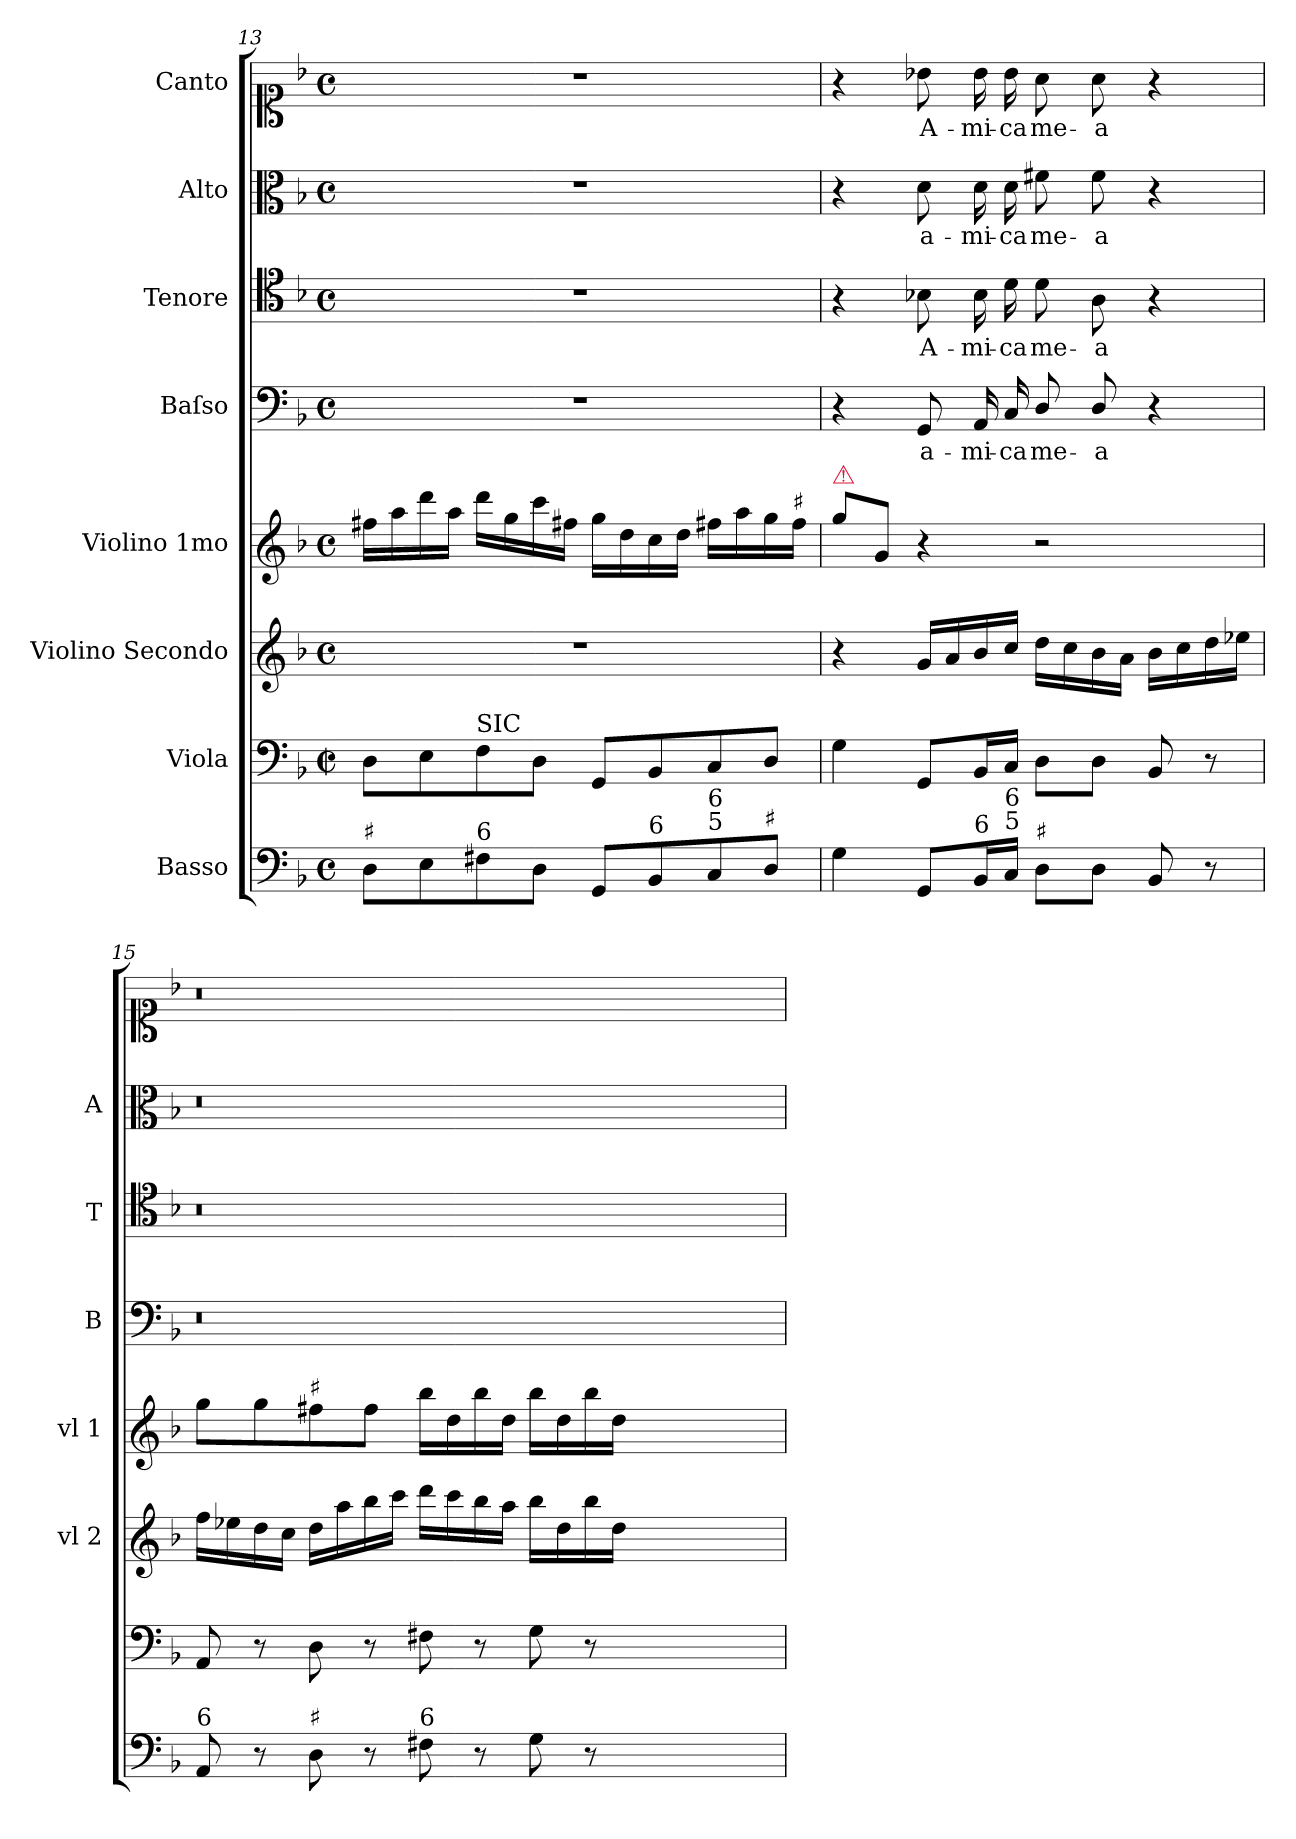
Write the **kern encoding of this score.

**kern	**kern	**kern	**kern	**kern	**text	**kern	**text	**kern	**text	**kern	**text
*part8	*part7	*part6	*part5	*part4	*part4	*part3	*part3	*part2	*part2	*part1	*part1
*staff8	*staff7	*staff6	*staff5	*staff4	*staff4	*staff3	*staff3	*staff2	*staff2	*staff1	*staff1
*I"Basso	*I"Viola	*I"Violino Secondo	*I"Violino 1mo	*I"Baſso	*	*I"Tenore	*	*I"Alto	*	*I"Canto	*
*	*	*I'vl 2	*I'vl 1	*I'B	*	*I'T	*	*I'A	*	*	*
*clefF4	*clefF4	*clefG2	*clefG2	*clefF4	*	*clefC4	*	*clefC3	*	*clefC1	*
*k[b-]	*k[b-]	*k[b-]	*k[b-]	*k[b-]	*	*k[b-]	*	*k[b-]	*	*k[b-]	*
*M4/4	*M4/4	*M4/4	*M4/4	*M4/4	*	*M4/4	*	*M4/4	*	*M4/4	*
*met(c)	*met(c|)	*met(c)	*met(c)	*met(c)	*	*met(c)	*	*met(c)	*	*met(c)	*
=13	=13	=13	=13	=13	=13	=13	=13	=13	=13	=13	=13
!LO:TX:a:t=♯	!	!	!	!	!	!	!	!	!	!	!
8D\L	8D\L	1r	16ff#X\LL	1r	.	1r	.	1r	.	1r	.
.	.	.	16aa\	.	.	.	.	.	.	.	.
8E\	8E\	.	16ddd\	.	.	.	.	.	.	.	.
.	.	.	16aa\JJ	.	.	.	.	.	.	.	.
!	!LO:TX:a:t=SIC	!	!	!	!	!	!	!	!	!	!
!LO:TX:a:t=6	!	!	!	!	!	!	!	!	!	!	!
8F#X\	8F\	.	16ddd\LL	.	.	.	.	.	.	.	.
.	.	.	16gg\	.	.	.	.	.	.	.	.
8D\J	8D\J	.	16ccc\	.	.	.	.	.	.	.	.
.	.	.	16ff#X\JJ	.	.	.	.	.	.	.	.
8GG/L	8GG/L	.	16gg\LL	.	.	.	.	.	.	.	.
.	.	.	16dd\	.	.	.	.	.	.	.	.
!LO:TX:a:t=6	!	!	!	!	!	!	!	!	!	!	!
8BB-/	8BB-/	.	16cc\	.	.	.	.	.	.	.	.
.	.	.	16dd\JJ	.	.	.	.	.	.	.	.
!LO:TX:a:t=6\n5	!	!	!	!	!	!	!	!	!	!	!
8C/	8C/	.	16ff#X\LL	.	.	.	.	.	.	.	.
.	.	.	16aa\	.	.	.	.	.	.	.	.
!LO:TX:a:t=♯	!	!	!	!	!	!	!	!	!	!	!
8D/J	8D/J	.	16gg\	.	.	.	.	.	.	.	.
!	!	!	!LO:TX:a:t=♯	!	!	!	!	!	!	!	!
.	.	.	16ff#\JJ	.	.	.	.	.	.	.	.
=14	=14	=14	=14	=14	=14	=14	=14	=14	=14	=14	=14
!	!	!	!LO:TX:a:color=crimson:t=⚠	!	!	!	!	!	!	!	!
4G\	4G\	4r	8gg\L	4r	.	4r	.	4r	.	4r	.
.	.	.	8g/J	.	.	.	.	.	.	.	.
8GG/L	8GG/L	16g/LL	4r	8GG/	a-	8B-X\	A-	8d\	a-	8b-X\	A-
.	.	16a/	.	.	.	.	.	.	.	.	.
!LO:TX:a:t=6	!	!	!	!	!	!	!	!	!	!	!
16BB-/L	16BB-/L	16b-/	.	16AA/	-mi-	16B-\	-mi-	16d\	-mi-	16b-\	-mi-
!LO:TX:a:t=6\n5	!	!	!	!	!	!	!	!	!	!	!
16C/JJ	16C/JJ	16cc/JJ	.	16C/	-ca	16d\	-ca	16d\	-ca	16b-\	-ca
!LO:TX:a:t=♯	!	!	!	!	!	!	!	!	!	!	!
8D\L	8D\L	16dd\LL	2r	8D/	me-	8d\	me-	8f#X\	me-	8a\	me-
.	.	16cc\	.	.	.	.	.	.	.	.	.
8D\J	8D\J	16b-\	.	8D/	-a	8A\	-a	8f#\	-a	8a\	-a
.	.	16a\JJ	.	.	.	.	.	.	.	.	.
8BB-/	8BB-/	16b-\LL	.	4r	.	4r	.	4r	.	4r	.
.	.	16cc\	.	.	.	.	.	.	.	.	.
8r	8r	16dd\	.	.	.	.	.	.	.	.	.
.	.	16ee-X\JJ	.	.	.	.	.	.	.	.	.
=15	=15	=15	=15	=15	=15	=15	=15	=15	=15	=15	=15
!LO:TX:a:t=6	!	!	!	!	!	!	!	!	!	!	!
8AA/	8AA/	16ff\LL	8gg\L	0r	.	0r	.	0r	.	0r	.
.	.	16ee-X\	.	.	.	.	.	.	.	.	.
8r	8r	16dd\	8gg\	.	.	.	.	.	.	.	.
.	.	16cc\JJ	.	.	.	.	.	.	.	.	.
!	!	!	!LO:TX:a:t=♯	!	!	!	!	!	!	!	!
!LO:TX:a:t=♯	!	!	!	!	!	!	!	!	!	!	!
8D\	8D\	16dd\LL	8ff#X\	.	.	.	.	.	.	.	.
.	.	16aa\	.	.	.	.	.	.	.	.	.
8r	8r	16bb-\	8ff#\J	.	.	.	.	.	.	.	.
.	.	16ccc\JJ	.	.	.	.	.	.	.	.	.
!LO:TX:a:t=6	!	!	!	!	!	!	!	!	!	!	!
8F#X\	8F#X\	16ddd\LL	16bb-\LL	.	.	.	.	.	.	.	.
.	.	16ccc\	16dd\	.	.	.	.	.	.	.	.
8r	8r	16bb-\	16bb-\	.	.	.	.	.	.	.	.
.	.	16aa\JJ	16dd\JJ	.	.	.	.	.	.	.	.
8G\	8G\	16bb-\LL	16bb-\LL	.	.	.	.	.	.	.	.
.	.	16dd\	16dd\	.	.	.	.	.	.	.	.
8r	8r	16bb-\	16bb-\	.	.	.	.	.	.	.	.
.	.	16dd\JJ	16dd\JJ	.	.	.	.	.	.	.	.
1ryy	1ryy	1ryy	1ryy	.	.	.	.	.	.	.	.
=	=	=	=	=	=	=	=	=	=	=	=
*-	*-	*-	*-	*-	*-	*-	*-	*-	*-	*-	*-
